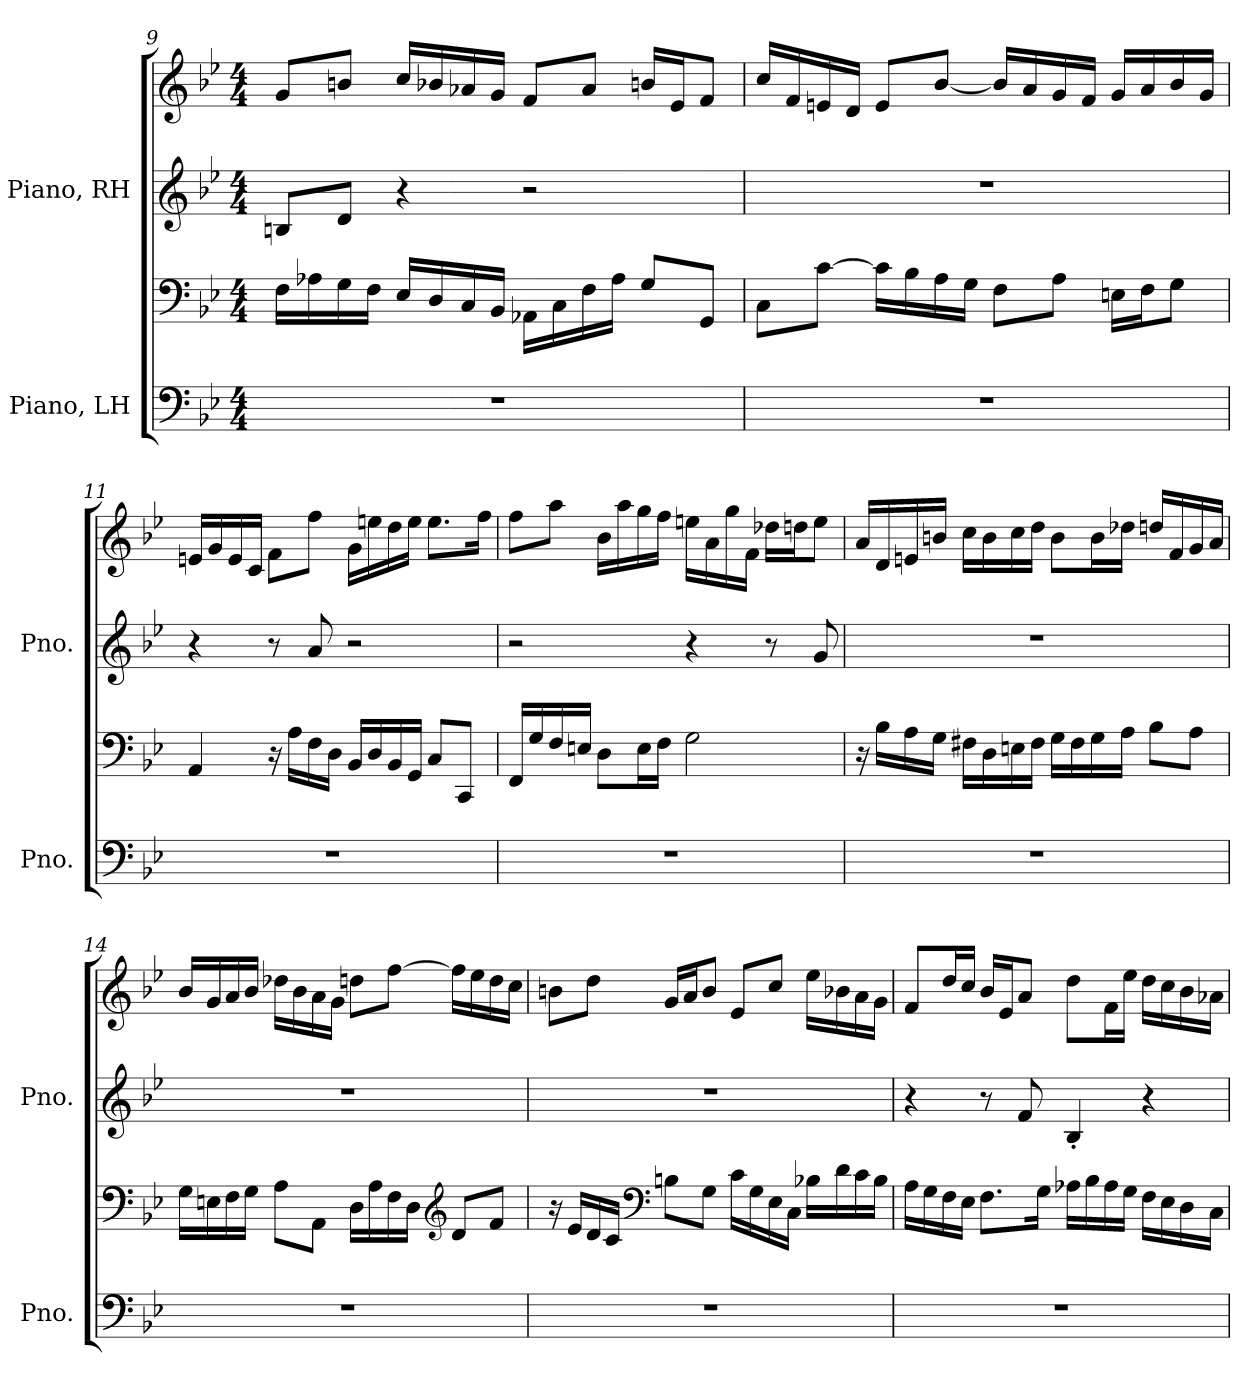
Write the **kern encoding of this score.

**kern	**kern	**kern	**kern
*part2	*part2	*part1	*part1
*staff4	*staff3	*staff2	*staff1
*I"Piano, LH	*	*I"Piano, RH	*
*I'Pno.	*	*I'Pno.	*
*clefF4	*clefF4	*clefG2	*clefG2
*k[b-e-]	*k[b-e-]	*k[b-e-]	*k[b-e-]
*M4/4	*M4/4	*M4/4	*M4/4
=9	=9	=9	=9
1r	16F\LL	8Bn/L	8g/L
.	16A-X\	.	.
.	16G\	8d/J	8bn/J
.	16F\JJ	.	.
.	16E-/LL	4r	16cc/LL
.	16D/	.	16b-X/
.	16C/	.	16a-X/
.	16BB-/JJ	.	16g/JJ
.	16AA-X\LL	2r	8f/L
.	16C\	.	.
.	16F\	.	8a-/J
.	16A-\JJ	.	.
.	8G/L	.	16bn/LL
.	.	.	16e-/J
.	8GG/J	.	8f/J
!!LO:LB:g=z
=10	=10	=10	=10
1r	8C\L	1r	16cc/LL
.	.	.	16f/
.	[8c\J	.	16en/
.	.	.	16d/JJ
.	16c\LL]	.	8e/L
.	16B-\	.	.
.	16A\	.	[8b-/J
.	16G\JJ	.	.
.	8F\L	.	16b-/LL]
.	.	.	16a/
.	8A\J	.	16g/
.	.	.	16f/JJ
.	16En\LL	.	16g/LL
.	16F\J	.	16a/
.	8G\J	.	16b-/
.	.	.	16g/JJ
=11	=11	=11	=11
1r	4AA/	4r	16en/LL
.	.	.	16g/
.	.	.	16e/
.	.	.	16c/JJ
.	16r	8r	8f\L
.	16A\LL	.	.
.	16F\	8a/	8ff\J
.	16D\JJ	.	.
.	16BB-/LL	2r	16g\LL
.	16D/	.	16een\
.	16BB-/	.	16dd\
.	16GG/JJ	.	16ee\JJ
.	8C/L	.	8.ee\L
.	8CC/J	.	.
.	.	.	16ff\Jk
!!LO:PB:g=z
=12	=12	=12	=12
1r	16FF/LL	2r	8ff\L
.	16G/	.	.
.	16F/	.	8aa\J
.	16En/JJ	.	.
.	8D\L	.	16b-\LL
.	.	.	16aa\
.	16E\L	.	16gg\
.	16F\JJ	.	16ff\JJ
.	2G\	4r	16een\LL
.	.	.	16a\
.	.	.	16gg\
.	.	.	16f\JJ
.	.	8r	16dd-X\LL
.	.	.	16ddn\J
.	.	8g/	8ee\J
=13	=13	=13	=13
1r	16r	1r	16a/LL
.	16B-\LL	.	16d/
.	16A\	.	16en/
.	16G\JJ	.	16bn/JJ
.	16F#X\LL	.	16cc\LL
.	16D\	.	16b\
.	16En\	.	16cc\
.	16F#\JJ	.	16dd\JJ
.	16G\LL	.	8b\L
.	16F#\	.	.
.	16G\	.	16b\L
.	16A\JJ	.	16dd-X\JJ
.	8B-\L	.	16ddn/LL
.	.	.	16f/
.	8A\J	.	16g/
.	.	.	16a/JJ
!!LO:LB:g=z
=14	=14	=14	=14
1r	16G\LL	1r	16b-/LL
.	16En\	.	16g/
.	16F\	.	16a/
.	16G\JJ	.	16b-/JJ
.	8A\L	.	16dd-X\LL
.	.	.	16b-\
.	8AA\J	.	16a\
.	.	.	16g\JJ
.	16D\LL	.	8ddn\L
.	16A\	.	.
.	16F\	.	[8ff\J
.	16D\JJ	.	.
*	*clefG2	*	*
.	8d/L	.	16ff\LL]
.	.	.	16ee-\
.	8f/J	.	16dd\
.	.	.	16cc\JJ
=15	=15	=15	=15
1r	16r	1r	8bn\L
.	16e-/LL	.	.
.	16d/	.	8dd\J
.	16c/JJ	.	.
*	*clefF4	*	*
.	8Bn\L	.	16g/LL
.	.	.	16a/J
.	8G\J	.	8b/J
.	16c\LL	.	8e-/L
.	16G\	.	.
.	16E-\	.	8cc/J
.	16C\JJ	.	.
.	16B-X\LL	.	16ee-\LL
.	16d\	.	16b-X\
.	16c\	.	16a\
.	16B-\JJ	.	16g\JJ
!!LO:LB:g=z
=16	=16	=16	=16
1r	16A\LL	4r	8f/L
.	16G\	.	.
.	16F\	.	16dd/L
.	16E-\JJ	.	16cc/JJ
.	8.F\L	8r	16b-/LL
.	.	.	16e-/J
.	.	8f/	8a/J
.	16G\Jk	.	.
.	16A-X\LL	4B-'/	8dd\L
.	16B-\	.	.
.	16A-\	.	16f\L
.	16G\JJ	.	16ee-\JJ
.	16F\LL	4r	16dd\LL
.	16E-\	.	16cc\
.	16D\	.	16b-\
.	16C\JJ	.	16a-X\JJ
=	=	=	=
*-	*-	*-	*-
